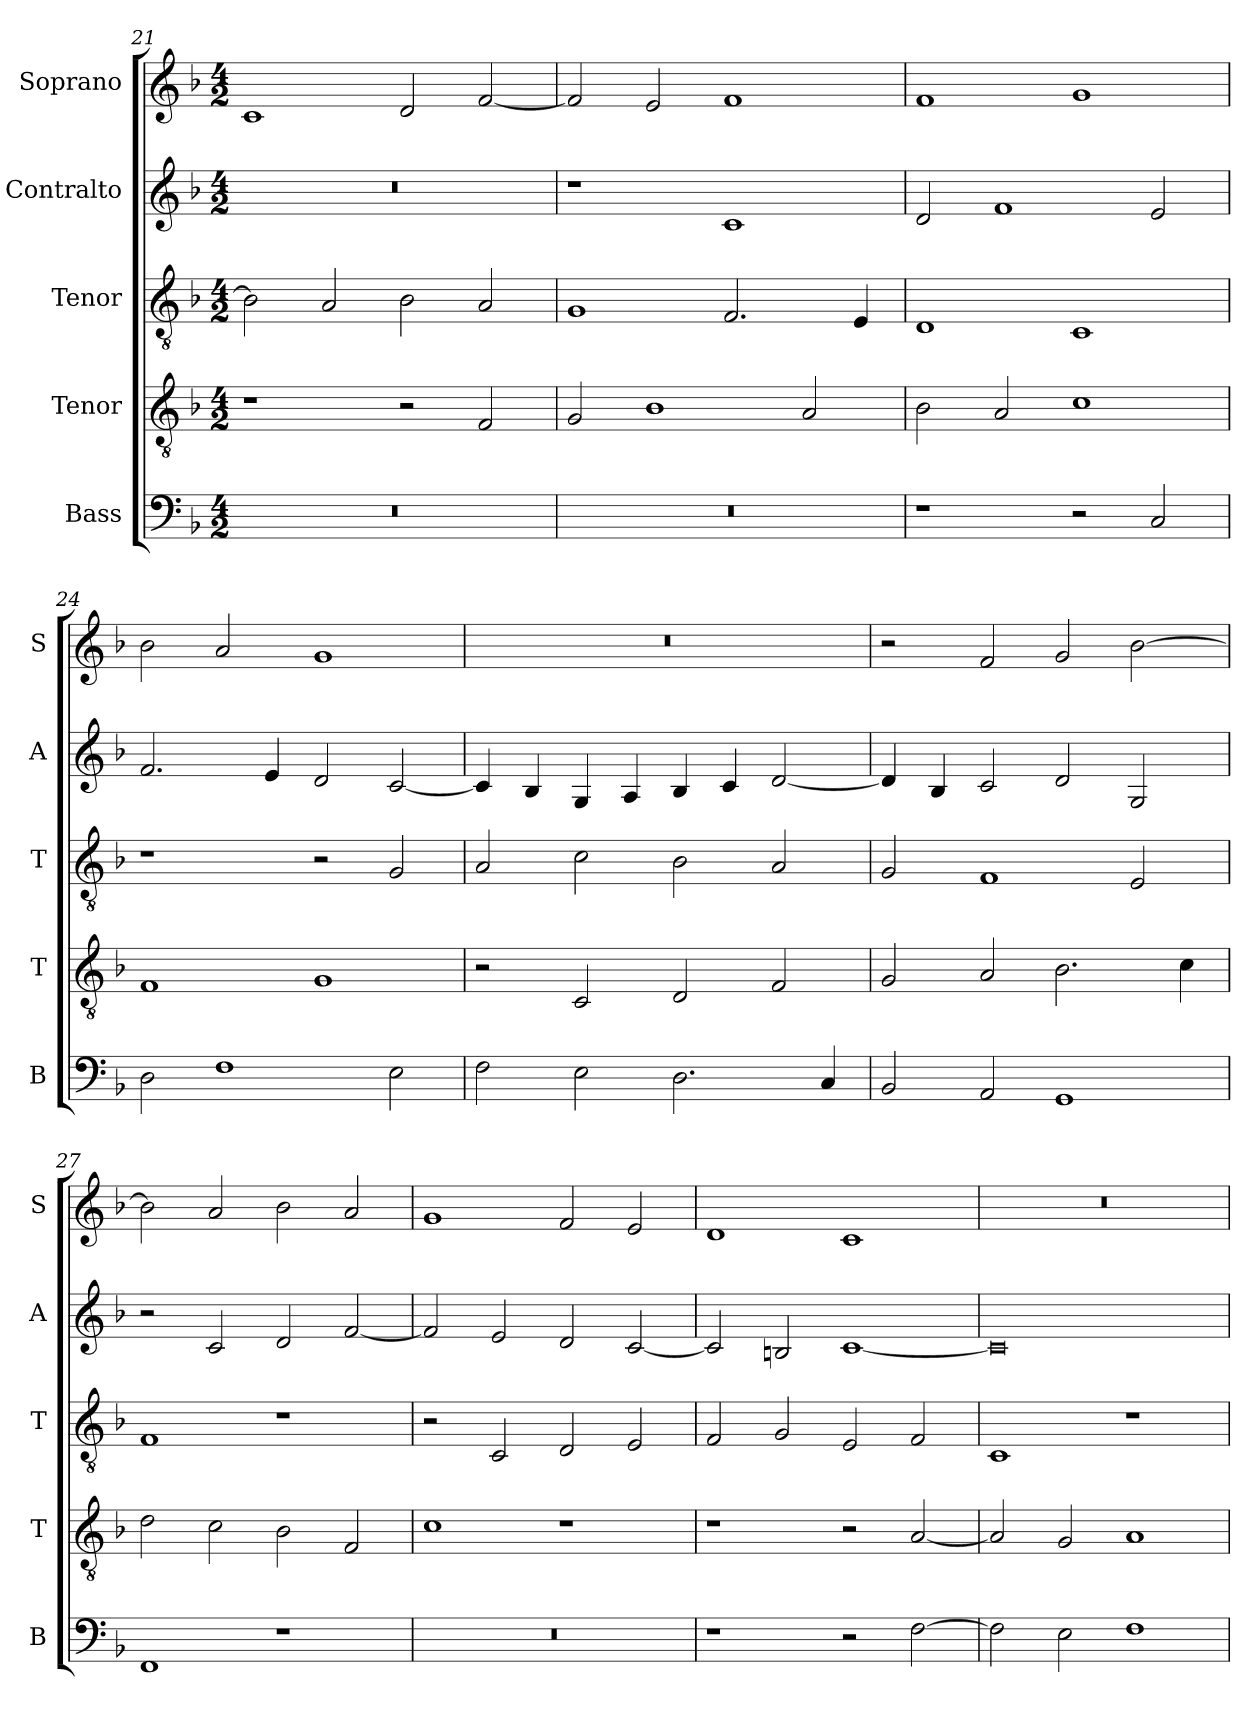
**kern	**kern	**kern	**kern	**kern
*part5	*part4	*part3	*part2	*part1
*staff5	*staff4	*staff3	*staff2	*staff1
*I"Bass	*I"Tenor	*I"Tenor	*I"Contralto	*I"Soprano
*I'B	*I'T	*I'T	*I'A	*I'S
*clefF4	*clefGv2	*clefGv2	*clefG2	*clefG2
*k[b-]	*k[b-]	*k[b-]	*k[b-]	*k[b-]
*F:ion	*F:ion	*F:ion	*F:ion	*F:ion
*M4/2	*M4/2	*M4/2	*M4/2	*M4/2
=21	=21	=21	=21	=21
0r	1r	2B-]	0r	1c
.	.	2A	.	.
.	2r	2B-	.	2d
.	2F	2A	.	[2f
=22	=22	=22	=22	=22
0r	2G	1G	1r	2f]
.	1B-	.	.	2e
.	.	2.F	1c	1f
.	2A	.	.	.
.	.	4E	.	.
=23	=23	=23	=23	=23
1r	2B-	1D	2d	1f
.	2A	.	1f	.
2r	1c	1C	.	1g
2C	.	.	2e	.
=24	=24	=24	=24	=24
2D	1F	1r	2.f	2b-
1F	.	.	.	2a
.	.	.	4e	.
.	1G	2r	2d	1g
2E	.	2G	[2c	.
=25	=25	=25	=25	=25
2F	2r	2A	4c]	0r
.	.	.	4B-	.
2E	2C	2c	4G	.
.	.	.	4A	.
2.D	2D	2B-	4B-	.
.	.	.	4c	.
.	2F	2A	[2d	.
4C	.	.	.	.
=26	=26	=26	=26	=26
2BB-	2G	2G	4d]	2r
.	.	.	4B-	.
2AA	2A	1F	2c	2f
1GG	2.B-	.	2d	2g
.	.	2E	2G	[2b-
.	4c	.	.	.
=27	=27	=27	=27	=27
1FF	2d	1F	2r	2b-]
.	2c	.	2c	2a
1r	2B-	1r	2d	2b-
.	2F	.	[2f	2a
=28	=28	=28	=28	=28
0r	1c	2r	2f]	1g
.	.	2C	2e	.
.	1r	2D	2d	2f
.	.	2E	[2c	2e
=29	=29	=29	=29	=29
1r	1r	2F	2c]	1d
.	.	2G	2Bn	.
2r	2r	2E	[1c	1c
[2F	[2A	2F	.	.
=30	=30	=30	=30	=30
2F]	2A]	1C	0c]	0r
2E	2G	.	.	.
1F	1A	1r	.	.
=	=	=	=	=
*-	*-	*-	*-	*-
